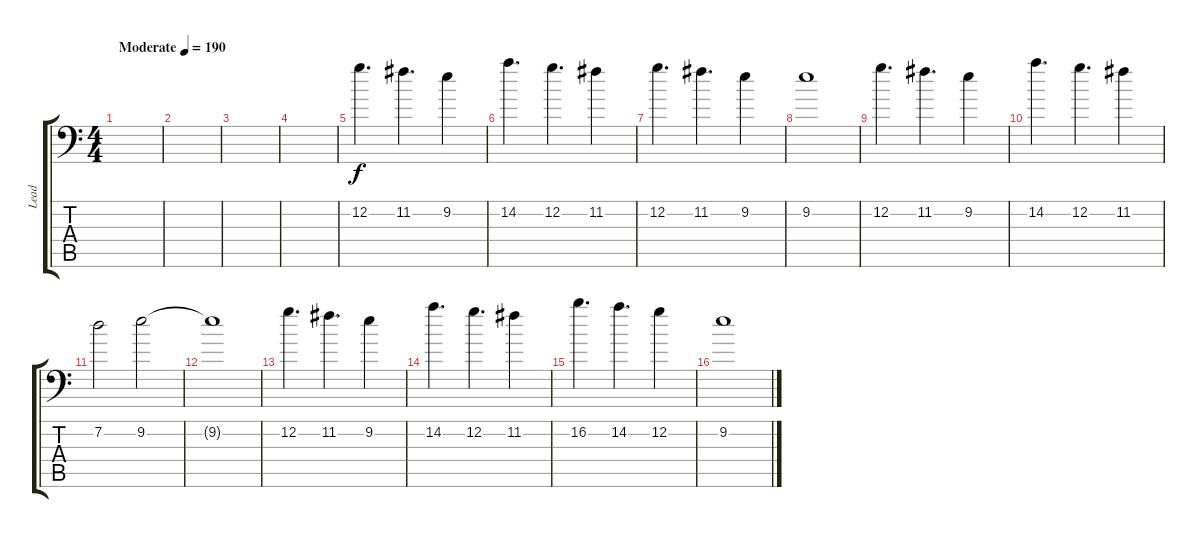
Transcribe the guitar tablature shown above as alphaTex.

\track ("Lead" "Lead") {instrument distortionguitar}
\staff {score tabs}
\tuning (C4 G3 Eb3 Bb2 F2 Bb1) {hide}
\ts (4 4)
\tempo (190 "Moderate")
\clef f4
\ks c
|
|
|
|
12.2.4{d} 11.2.4{d} 9.2.4 |
14.2.4{d} 12.2.4{d} 11.2.4 |
12.2.4{d} 11.2.4{d} 9.2.4 |
9.2.1 |
12.2.4{d} 11.2.4{d} 9.2.4 |
14.2.4{d} 12.2.4{d} 11.2.4 |
7.2.2 9.2.2 |
9.2{t}.1 |
12.2.4{d} 11.2.4{d} 9.2.4 |
14.2.4{d} 12.2.4{d} 11.2.4 |
16.2.4{d} 14.2.4{d} 12.2.4 |
9.2.1
